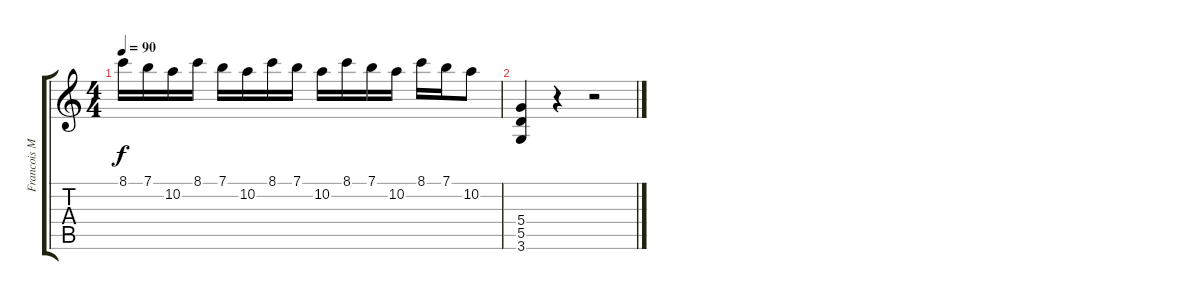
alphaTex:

\track ("Francois Merle" "Francois M") {instrument distortionguitar}
\staff {score tabs}
\tuning (E4 B3 G3 D3 A2 E2) {hide}
\ts (4 4)
\tempo 90
\clef g2
\ks c
8.1.16{dy f} 7.1.16 10.2.16 8.1.16 7.1.16 10.2.16 8.1.16 7.1.16 10.2.16 8.1.16 7.1.16 10.2.16 8.1.16 7.1.16 10.2.8 |
(5.4 5.5 3.6).4 r.4 r.2
